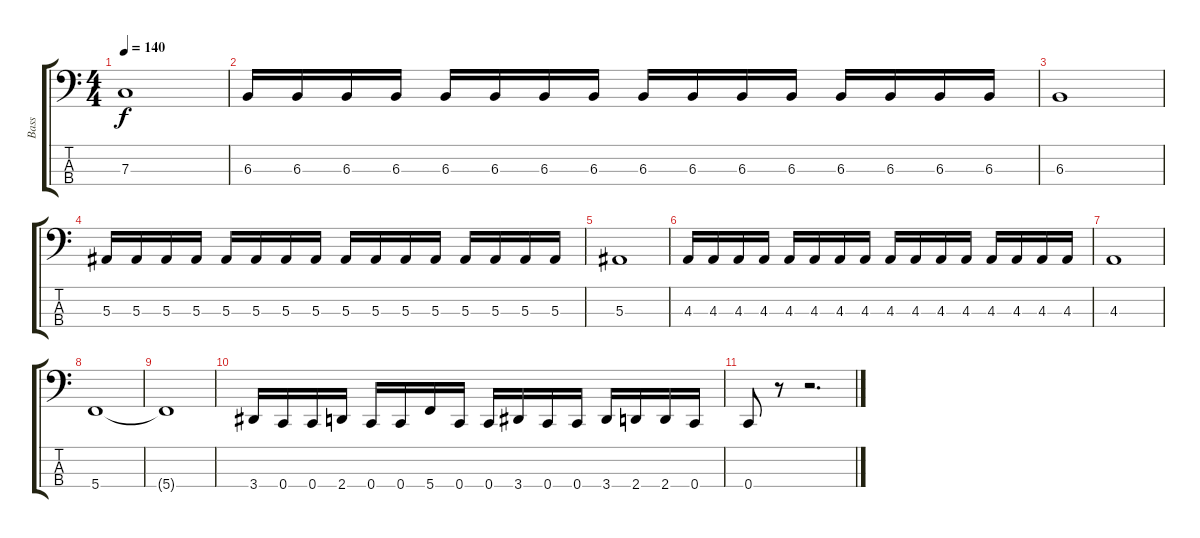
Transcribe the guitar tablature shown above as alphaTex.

\track ("Bass" "Bass") {instrument electricbasspick}
\staff {score tabs}
\tuning (Eb2 Bb1 F1 C1) {hide}
\ts (4 4)
\tempo 140
\clef f4
\ks c
7.3.1{dy f} |
6.3.16 6.3.16 6.3.16 6.3.16 6.3.16 6.3.16 6.3.16 6.3.16 6.3.16 6.3.16 6.3.16 6.3.16 6.3.16 6.3.16 6.3.16 6.3.16 |
6.3.1 |
5.3.16 5.3.16 5.3.16 5.3.16 5.3.16 5.3.16 5.3.16 5.3.16 5.3.16 5.3.16 5.3.16 5.3.16 5.3.16 5.3.16 5.3.16 5.3.16 |
5.3.1 |
4.3.16 4.3.16 4.3.16 4.3.16 4.3.16 4.3.16 4.3.16 4.3.16 4.3.16 4.3.16 4.3.16 4.3.16 4.3.16 4.3.16 4.3.16 4.3.16 |
4.3.1 |
5.4.1 |
5.4{t}.1 |
3.4.16 0.4.16 0.4.16 2.4.16 0.4.16 0.4.16 5.4.16 0.4.16 0.4.16 3.4.16 0.4.16 0.4.16 3.4.16 2.4.16 2.4.16 0.4.16 |
0.4.8 r.8 r.2{d}
